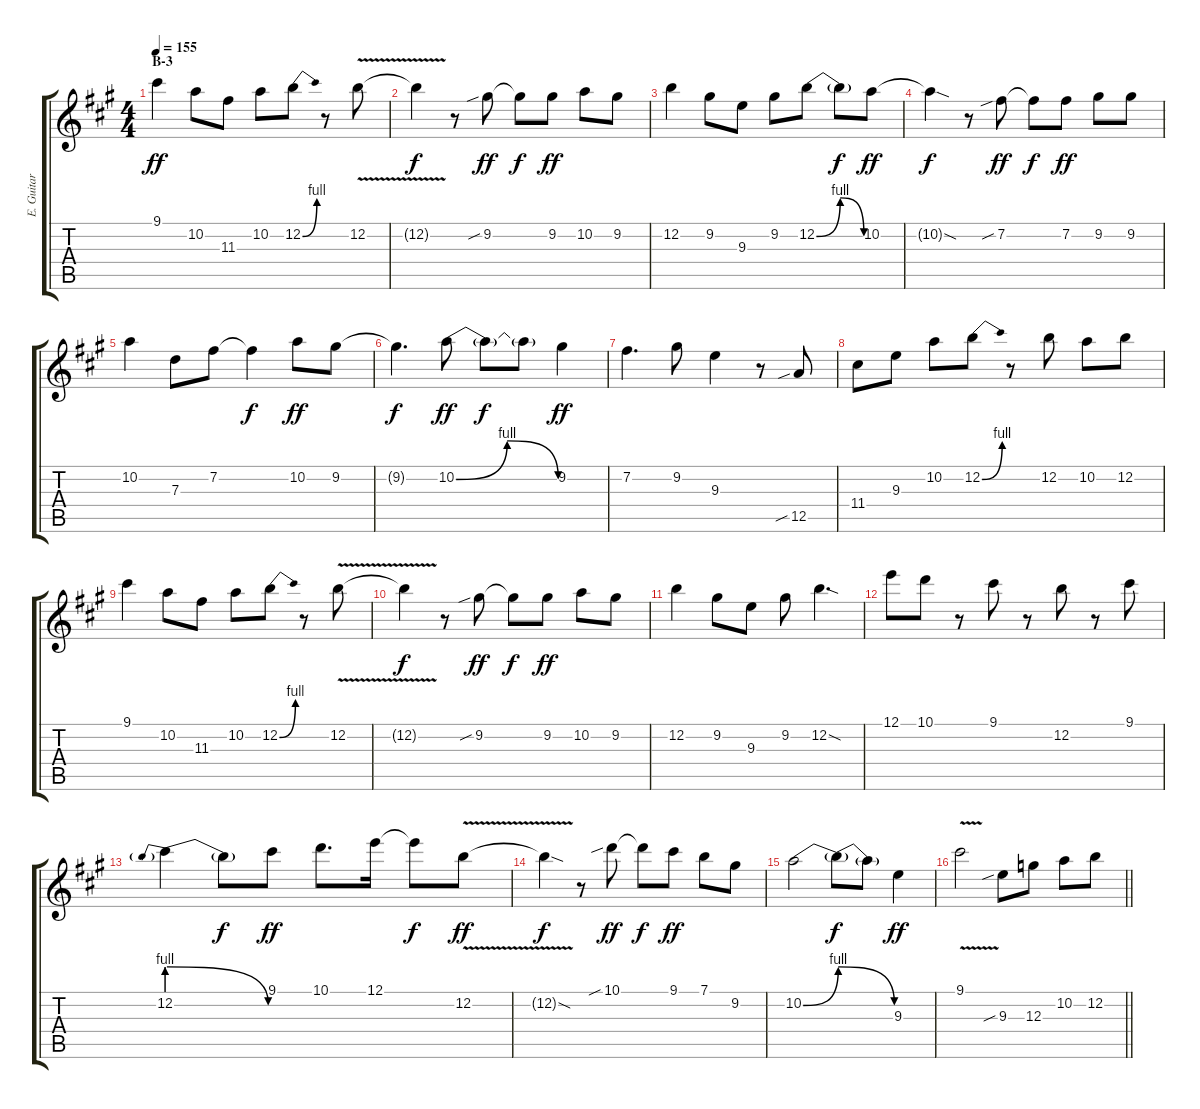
\track ("E. Guitar I" "E. Guitar ") {instrument overdrivenguitar}
\staff {score tabs}
\tuning (E4 B3 G3 D3 A2 E2) {hide}
\ts (4 4)
\section ("" "B-3")
\tempo 155
\clef g2
\ks a
9.1.4{dy ff} 10.2.8 11.3.8 10.2.8 12.2{be (bend 0 0 60 4)}.8 r.8 12.2{v}.8 |
12.2{t}.4{dy f} r.8 9.2{sib}.8{dy ff} 9.2{t}.8{dy f} 9.2.8{dy ff} 10.2.8 9.2.8 |
12.2.4 9.2.8 9.3.8 9.2.8 12.2{be (bendrelease 0 0 30 4 30 4 60 0)}.8 12.2{t}.8{dy f} 10.2.8{dy ff} |
10.2{sod t}.4{dy f} r.8 7.2{sib}.8{dy ff} 7.2{t}.8{dy f} 7.2.8{dy ff} 9.2.8 9.2.8 |
10.2.4 7.3.8 7.2.8 7.2{t}.4{dy f} 10.2.8{dy ff} 9.2.8 |
9.2{t}.4{d dy f} 10.2{be (bendrelease 0 0 30 4 30 4 60 0)}.8{dy ff} 10.2{t}.8{dy f} 10.2{t}.8 9.2.4{dy ff} |
7.2.4{d} 9.2.8 9.3.4 r.8 12.5{sib}.8 |
11.4.8 9.3.8 10.2.8 12.2{be (bend 0 0 60 4)}.8 r.8 12.2.8 10.2.8 12.2.8 |
9.1.4 10.2.8 11.3.8 10.2.8 12.2{be (bend 0 0 60 4)}.8 r.8 12.2{v}.8 |
12.2{t}.4{dy f} r.8 9.2{sib}.8{dy ff} 9.2{t}.8{dy f} 9.2.8{dy ff} 10.2.8 9.2.8 |
12.2.4 9.2.8 9.3.8 9.2.8 12.2{sod}.4{d} |
12.1.8 10.1.8 r.8 9.1.8 r.8 12.2.8 r.8 9.1.8 |
12.2{be (prebendrelease 0 4 60 0)}.4 12.2{t}.8{dy f} 9.1.8{dy ff} 10.1.8{d} 12.1.16 12.1{t}.8{dy f} 12.2{v}.8{dy ff} |
12.2{sod t}.4{dy f} r.8 10.1{sib}.8{dy ff} 10.1{t}.8{dy f} 9.1.8{dy ff} 7.1.8 9.2.8 |
10.2{be (bend 0 0 60 4)}.2 10.2{be (release 0 4 60 0) t}.8{dy f} 10.2{t}.8 9.3.4{dy ff} |
\barLineRight lightlight
9.1{v}.2 9.3{sib}.8 12.3.8 10.2.8 12.2.8
